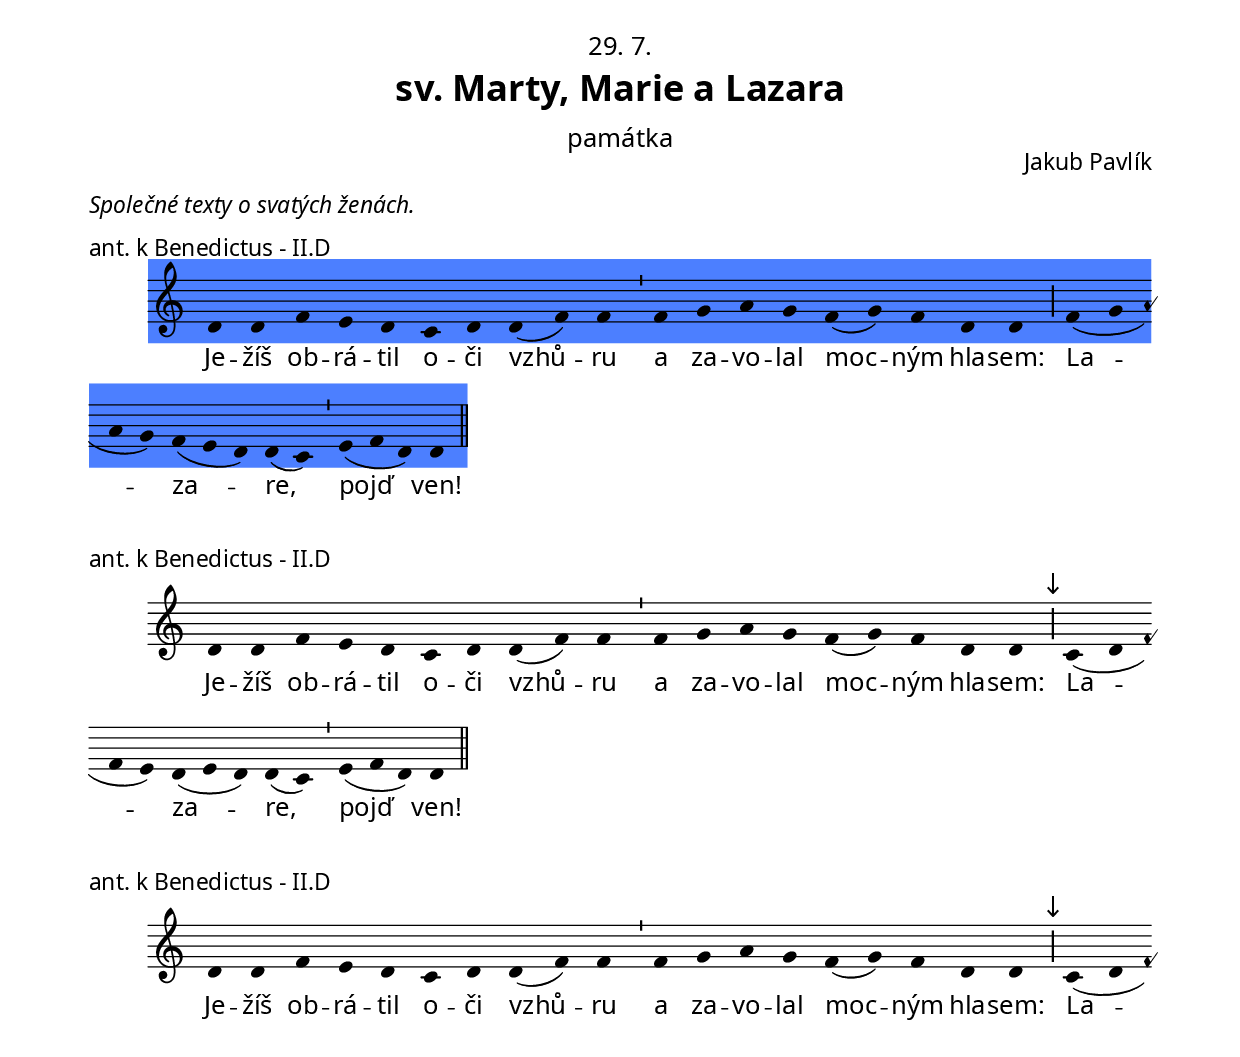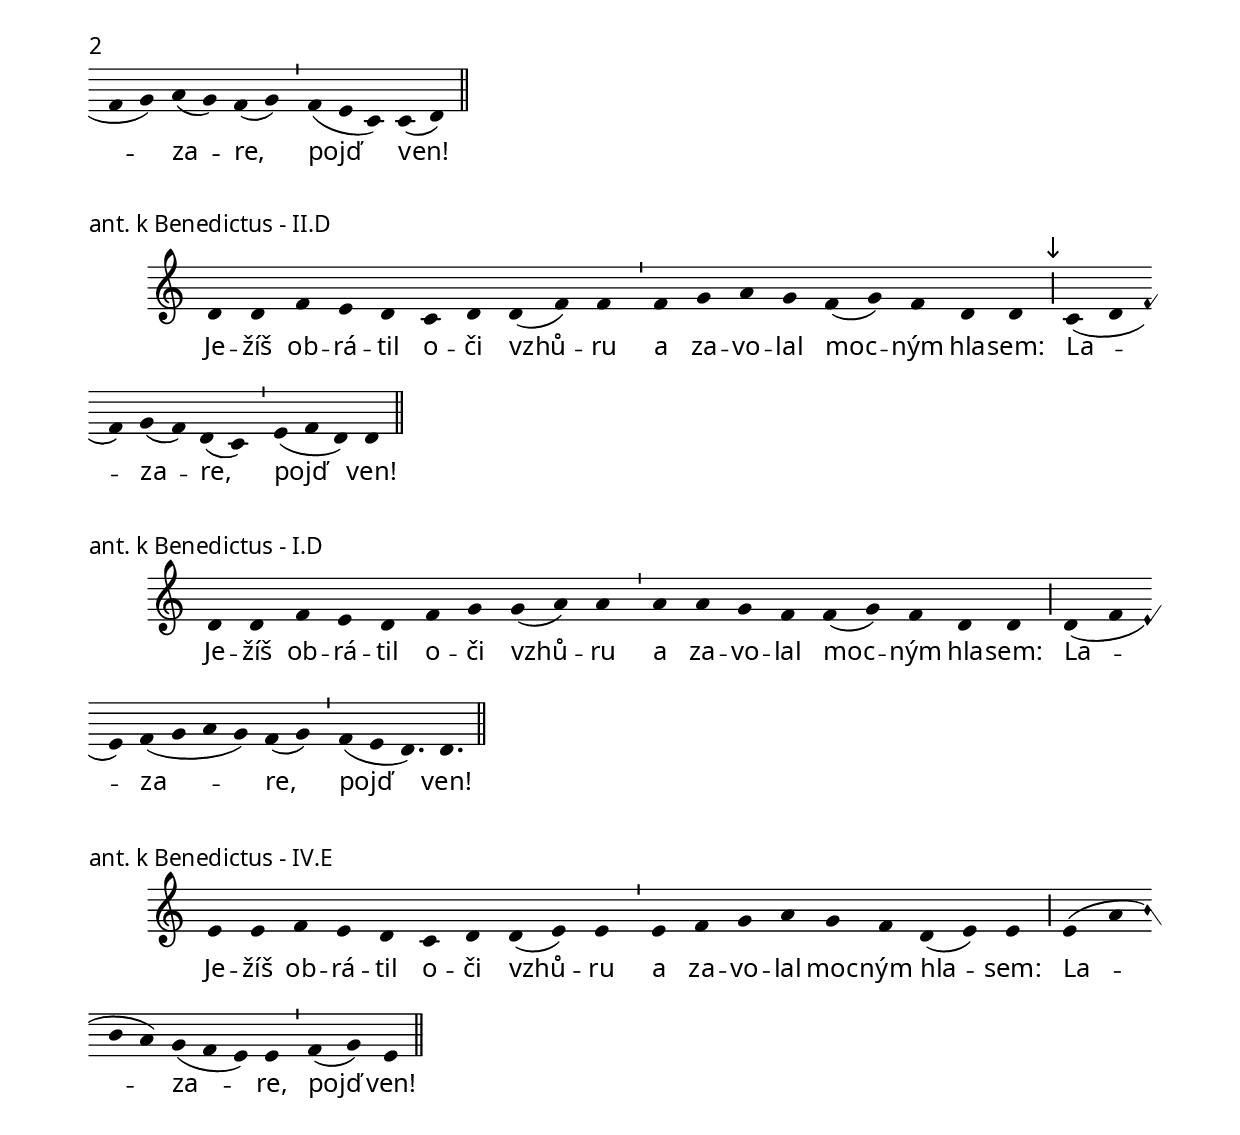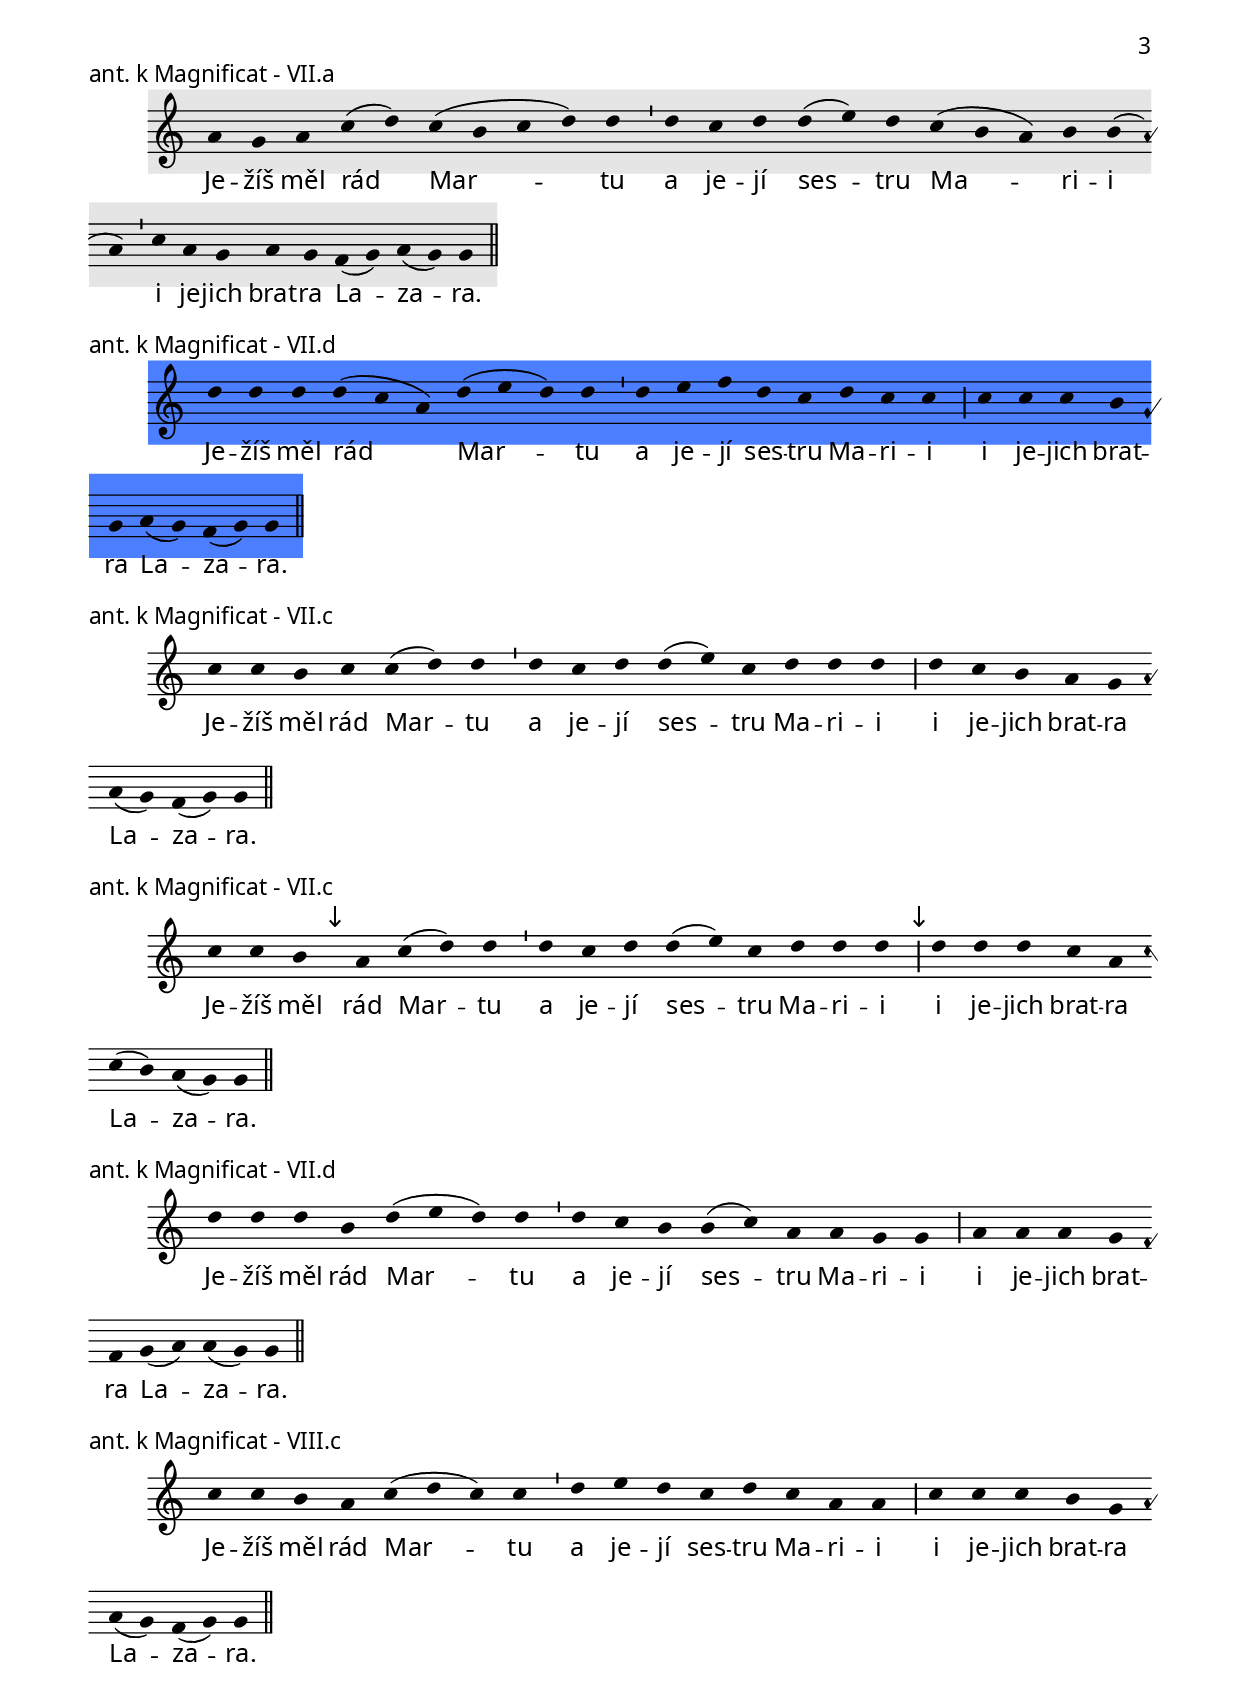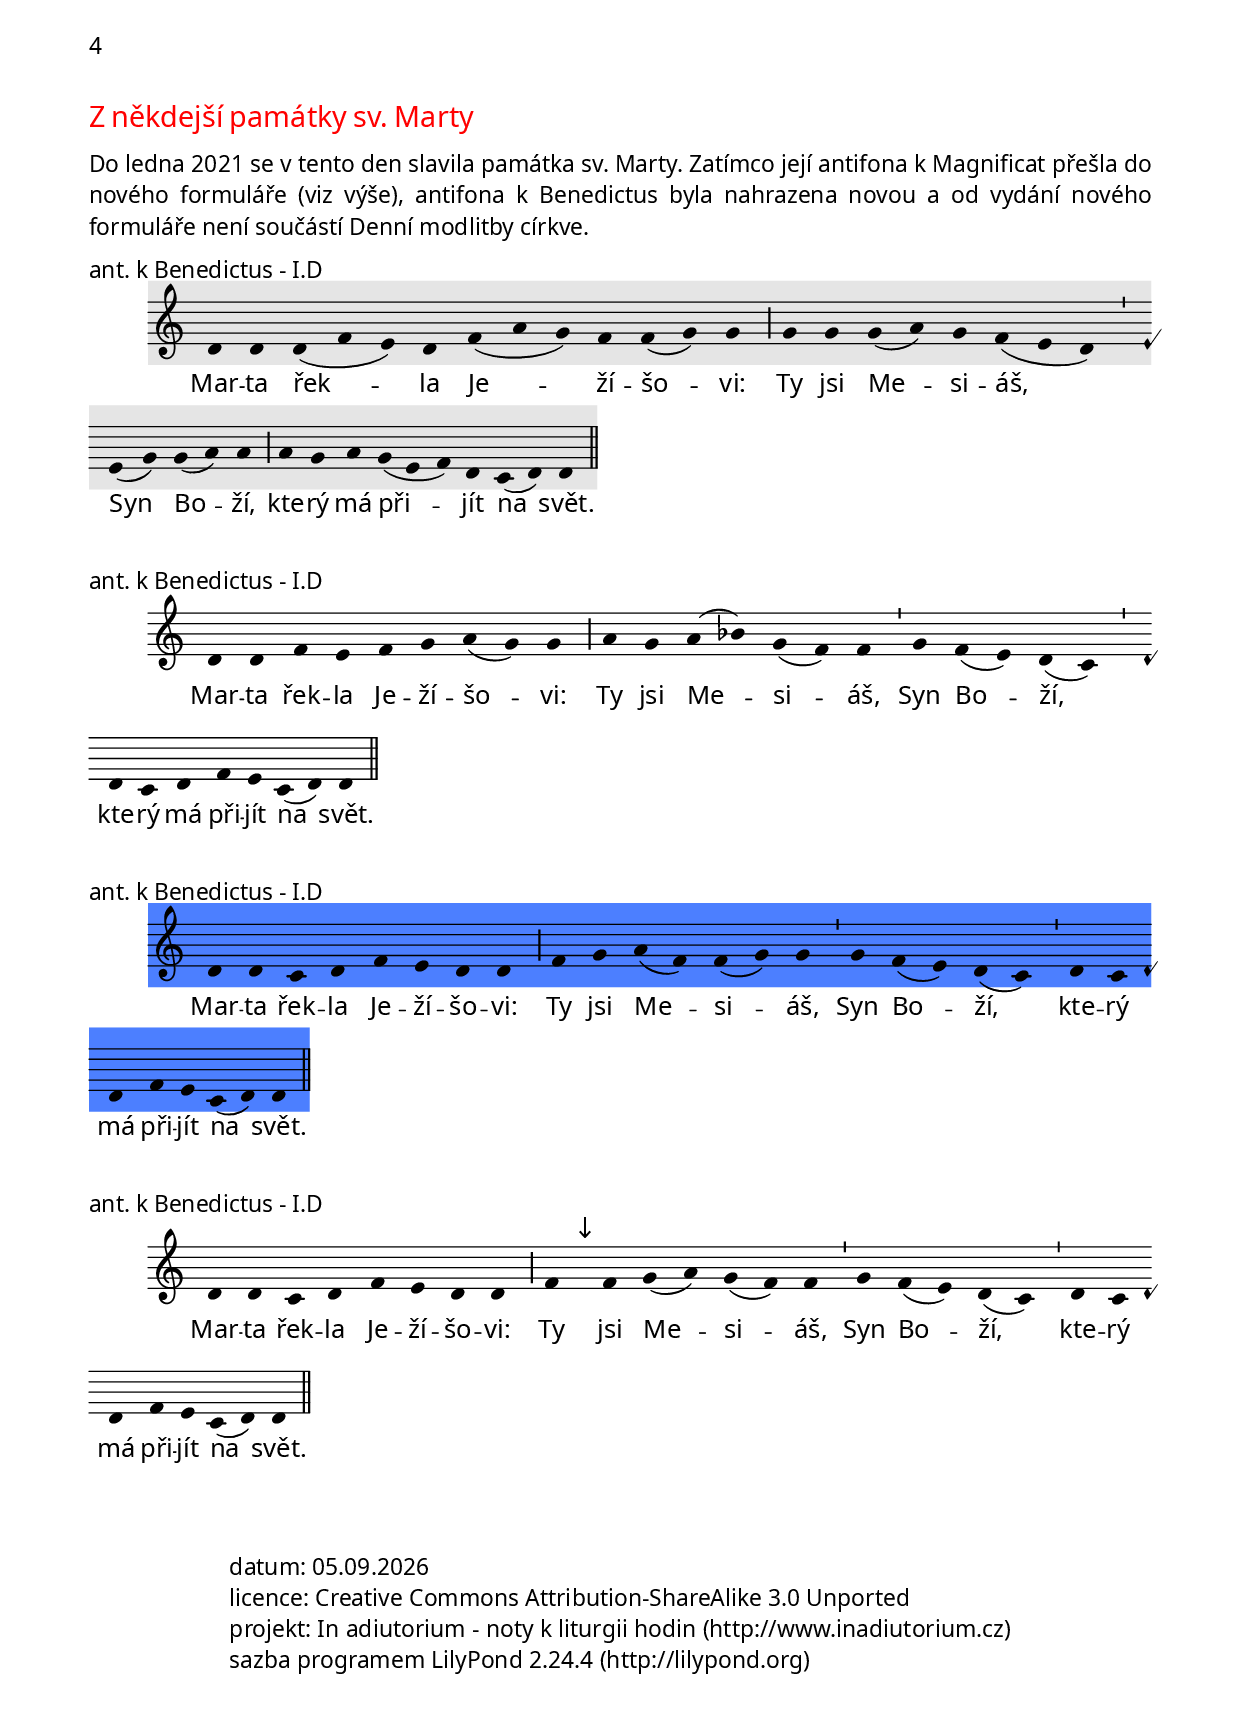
\version "2.15.40"

\include "../spolecne.ly"
\include "../dilyresponsorii.ly"

\header {
  title = \markup\titleSvatek
            "sv. Marty, Marie a Lazara"
            památka
            "29. 7."
  composer = "Jakub Pavlík"
}

\markup\communia #'(#:zena)

\score {
  \relative c' {
    \zvyraznovacModry
    \choralniRezim
    d4 d f e d c d d( f) f \barMin
    f g a g f( g) f d d \barMaior
    f( g a g) f( e d) d( c) \barMin
    e( f d) d \barFinalis
  }
  \addlyrics {
    Je -- žíš ob -- rá -- til o -- či vzhů -- ru
    a za -- vo -- lal moc -- ným hla -- sem:
    La -- za -- re,
    pojď ven!
  }
  \header {
    quid = "ant. k Benedictus"
    modus = "II"
    differentia = "D"
    psalmus = ""
    id = "aben"
    piece = \markup {\sestavTitulekBezZalmu}
  }
}

\score {
  \relative c' {
    \choralniRezim
    d4 d f e d c d d( f) f \barMin
    f g a g f( g) f d d \barMaior
    \mark\sipka c( d f e) d( e d) d( c) \barMin
    e( f d) d \barFinalis
  }
  \addlyrics {
    Je -- žíš ob -- rá -- til o -- či vzhů -- ru
    a za -- vo -- lal moc -- ným hla -- sem:
    La -- za -- re,
    pojď ven!
  }
  \header {
    quid = "ant. k Benedictus"
    modus = "II"
    differentia = "D"
    psalmus = ""
    id = "aben"
    piece = \markup {\sestavTitulekBezZalmu}
  }
}

\score {
  \relative c' {
    \choralniRezim
    d4 d f e d c d d( f) f \barMin
    f g a g f( g) f d d \barMaior
    \mark\sipka c( d f g) a( g) f( g) \barMin
    f( e c) c( d) \barFinalis
  }
  \addlyrics {
    Je -- žíš ob -- rá -- til o -- či vzhů -- ru
    a za -- vo -- lal moc -- ným hla -- sem:
    La -- za -- re,
    pojď ven!
  }
  \header {
    quid = "ant. k Benedictus"
    modus = "II"
    differentia = "D"
    psalmus = ""
    id = "aben"
    piece = \markup {\sestavTitulekBezZalmu}
  }
}

\score {
  \relative c' {
    \choralniRezim
    d4 d f e d c d d( f) f \barMin
    f g a g f( g) f d d \barMaior
    \mark\sipka c( d f) g( f) d( c) \barMin
    e( f d) d \barFinalis
  }
  \addlyrics {
    Je -- žíš ob -- rá -- til o -- či vzhů -- ru
    a za -- vo -- lal moc -- ným hla -- sem:
    La -- za -- re,
    pojď ven!
  }
  \header {
    quid = "ant. k Benedictus"
    modus = "II"
    differentia = "D"
    psalmus = ""
    id = "aben"
    piece = \markup {\sestavTitulekBezZalmu}
  }
}

\score {
  \relative c' {
    \choralniRezim
    d4 d f e d f g g( a) a \barMin
    a a g f f( g) f d d \barMaior
    d( f e) f( g a g) f( g) \barMin
    f( e d4.) d \barFinalis
  }
  \addlyrics {
    Je -- žíš ob -- rá -- til o -- či vzhů -- ru
    a za -- vo -- lal moc -- ným hla -- sem:
    La -- za -- re,
    pojď ven!
  }
  \header {
    quid = "ant. k Benedictus"
    modus = "I"
    differentia = "D"
    psalmus = ""
    id = "aben"
    piece = \markup {\sestavTitulekBezZalmu}
  }
}

\score {
  \relative c' {
    \choralniRezim
    e4 e f e d c d d( e) e \barMin
    e f g a g f d( e) e \barMaior
    e( a b a) g( f e) e \barMin
    f( g) e \barFinalis
  }
  \addlyrics {
    Je -- žíš ob -- rá -- til o -- či vzhů -- ru
    a za -- vo -- lal moc -- ným hla -- sem:
    La -- za -- re,
    pojď ven!
  }
  \header {
    quid = "ant. k Benedictus"
    modus = "IV"
    differentia = "E"
    psalmus = ""
    id = "aben"
    piece = \markup {\sestavTitulekBezZalmu}
  }
}

\pageBreak

\score {
  \relative c'' {
    \zvyraznovacSedy
    \choralniRezim
    a4 g a c( d) c( b c d) d \barMin
    d c d d( e) d c( b a) b b( a) \barMin
    c a g a g f( g) a( g) g \barFinalis
  }
  \addlyrics {
    Je -- žíš měl rád Mar -- tu
    a je -- jí ses -- tru Ma -- ri -- i
    i je -- jich brat -- ra La -- za -- ra.
  }
  \header {
    quid = "ant. k Magnificat"
    modus = "VII"
    differentia = "a"
    psalmus = ""
    placet = "_i_ v poslední části je nevhodně zvýrazněné"
    id = "amag"
    piece = \markup {\sestavTitulekBezZalmu}
  }
}

\score {
  \relative c'' {
    \zvyraznovacModry
    \choralniRezim
    d4 d d d( c a) d( e d) d \barMin
    d e f d c d c c \barMaior
    c c c b g a( g) f( g) g \barFinalis
  }
  \addlyrics {
    Je -- žíš měl rád Mar -- tu
    a je -- jí ses -- tru Ma -- ri -- i
    i je -- jich brat -- ra La -- za -- ra.
  }
  \header {
    quid = "ant. k Magnificat"
    modus = "VII"
    differentia = "d"
    psalmus = ""
    id = "amag"
    piece = \markup {\sestavTitulekBezZalmu}
  }
}

\score {
  \relative c'' {
    \choralniRezim
    c4 c b c c( d) d \barMin
    d c d d( e) c d d d \barMaior
    d c b a g a( g) f( g) g \barFinalis
  }
  \addlyrics {
    Je -- žíš měl rád Mar -- tu
    a je -- jí ses -- tru Ma -- ri -- i
    i je -- jich brat -- ra La -- za -- ra.
  }
  \header {
    quid = "ant. k Magnificat"
    modus = "VII"
    differentia = "c"
    psalmus = ""
    id = "amag"
    piece = \markup {\sestavTitulekBezZalmu}
  }
}

\score {
  \relative c'' {
    \choralniRezim
    c4 c b \mark\sipka a c( d) d \barMin
    d c d d( e) c d d d \barMaior
    \mark\sipka d d d c a c( b) a( g) g \barFinalis
  }
  \addlyrics {
    Je -- žíš měl rád Mar -- tu
    a je -- jí ses -- tru Ma -- ri -- i
    i je -- jich brat -- ra La -- za -- ra.
  }
  \header {
    quid = "ant. k Magnificat"
    modus = "VII"
    differentia = "c"
    psalmus = ""
    id = "amag"
    piece = \markup {\sestavTitulekBezZalmu}
  }
}

\score {
  \relative c'' {
    \choralniRezim
    d4 d d b d( e d) d \barMin
    d c b b( c) a a g g \barMaior
    a a a g f g( a) a( g) g \barFinalis
  }
  \addlyrics {
    Je -- žíš měl rád Mar -- tu
    a je -- jí ses -- tru Ma -- ri -- i
    i je -- jich brat -- ra La -- za -- ra.
  }
  \header {
    quid = "ant. k Magnificat"
    modus = "VII"
    differentia = "d"
    psalmus = ""
    id = "amag"
    piece = \markup {\sestavTitulekBezZalmu}
  }
}

\score {
  \relative c'' {
    \choralniRezim
    c4 c b a c( d c) c \barMin
    d e d c d c a a \barMaior
    c c c b g a( g) f( g) g \barFinalis
  }
  \addlyrics {
    Je -- žíš měl rád Mar -- tu
    a je -- jí ses -- tru Ma -- ri -- i
    i je -- jich brat -- ra La -- za -- ra.
  }
  \header {
    quid = "ant. k Magnificat"
    modus = "VIII"
    differentia = "c"
    psalmus = ""
    id = "amag"
    piece = \markup {\sestavTitulekBezZalmu}
  }
}

\pageBreak

\markup\nadpisDen{Z někdejší památky sv. Marty}
\markup\justify{
  Do ledna 2021 se v tento den slavila památka sv. Marty.
  Zatímco její antifona k Magnificat přešla do nového formuláře (viz výše),
  antifona k Benedictus byla nahrazena novou
  a od vydání nového formuláře není součástí Denní modlitby církve.
}

\score {
  \relative c' {
    \zvyraznovacSedy
    \choralniRezim
    d4 d d( f e) d f( a g) f f( g) g \barMaior
    g g g( a) g f( e d) \barMin e( g) g( a) a \barMaior
    a g a g( e f) d c( d) d \barFinalis
  }
  \addlyrics {
    Mar -- ta řek -- la Je -- ží -- šo -- vi:
    Ty jsi Me -- si -- áš, Syn Bo -- ží,
    kte -- rý má při -- jít na svět.
  }
  \header {
    quid = "ant. k Benedictus"
    modus = "I"
    differentia = "D"
    psalmus = ""
    id = "marta-aben"
    piece = \markup {\sestavTitulekBezZalmu}
  }
}

\score {
  \relative c' {
    \choralniRezim
    d4 d f e f g a( g) g \barMaior
    a g a( bes) g( f) f \barMin
    g f( e) d( c) \barMin
    d c d f e c( d) d \barFinalis
  }
  \addlyrics {
    Mar -- ta řek -- la Je -- ží -- šo -- vi:
    Ty jsi Me -- si -- áš,
    Syn Bo -- ží,
    kte -- rý má při -- jít na svět.
  }
  \header {
    quid = "ant. k Benedictus"
    modus = "I"
    differentia = "D"
    psalmus = ""
    id = "marta-aben"
    piece = \markup {\sestavTitulekBezZalmu}
  }
}

\score {
  \relative c' {
    \zvyraznovacModry
    \choralniRezim
    d4 d c d f e d d \barMaior
    f g a( f) f( g) g \barMin
    g f( e) d( c) \barMin
    d c d f e c( d) d \barFinalis
  }
  \addlyrics {
    Mar -- ta řek -- la Je -- ží -- šo -- vi:
    Ty jsi Me -- si -- áš,
    Syn Bo -- ží,
    kte -- rý má při -- jít na svět.
  }
  \header {
    quid = "ant. k Benedictus"
    modus = "I"
    differentia = "D"
    psalmus = ""
    id = "marta-aben"
    piece = \markup {\sestavTitulekBezZalmu}
  }
}

\score {
  \relative c' {
    \choralniRezim
    d4 d c d f e d d \barMaior
    f \mark\sipka f g( a) g( f) f \barMin
    g f( e) d( c) \barMin
    d c d f e c( d) d \barFinalis
  }
  \addlyrics {
    Mar -- ta řek -- la Je -- ží -- šo -- vi:
    Ty jsi Me -- si -- áš,
    Syn Bo -- ží,
    kte -- rý má při -- jít na svět.
  }
  \header {
    quid = "ant. k Benedictus"
    modus = "I"
    differentia = "D"
    psalmus = ""
    id = "marta-aben"
    piece = \markup {\sestavTitulekBezZalmu}
  }
}
